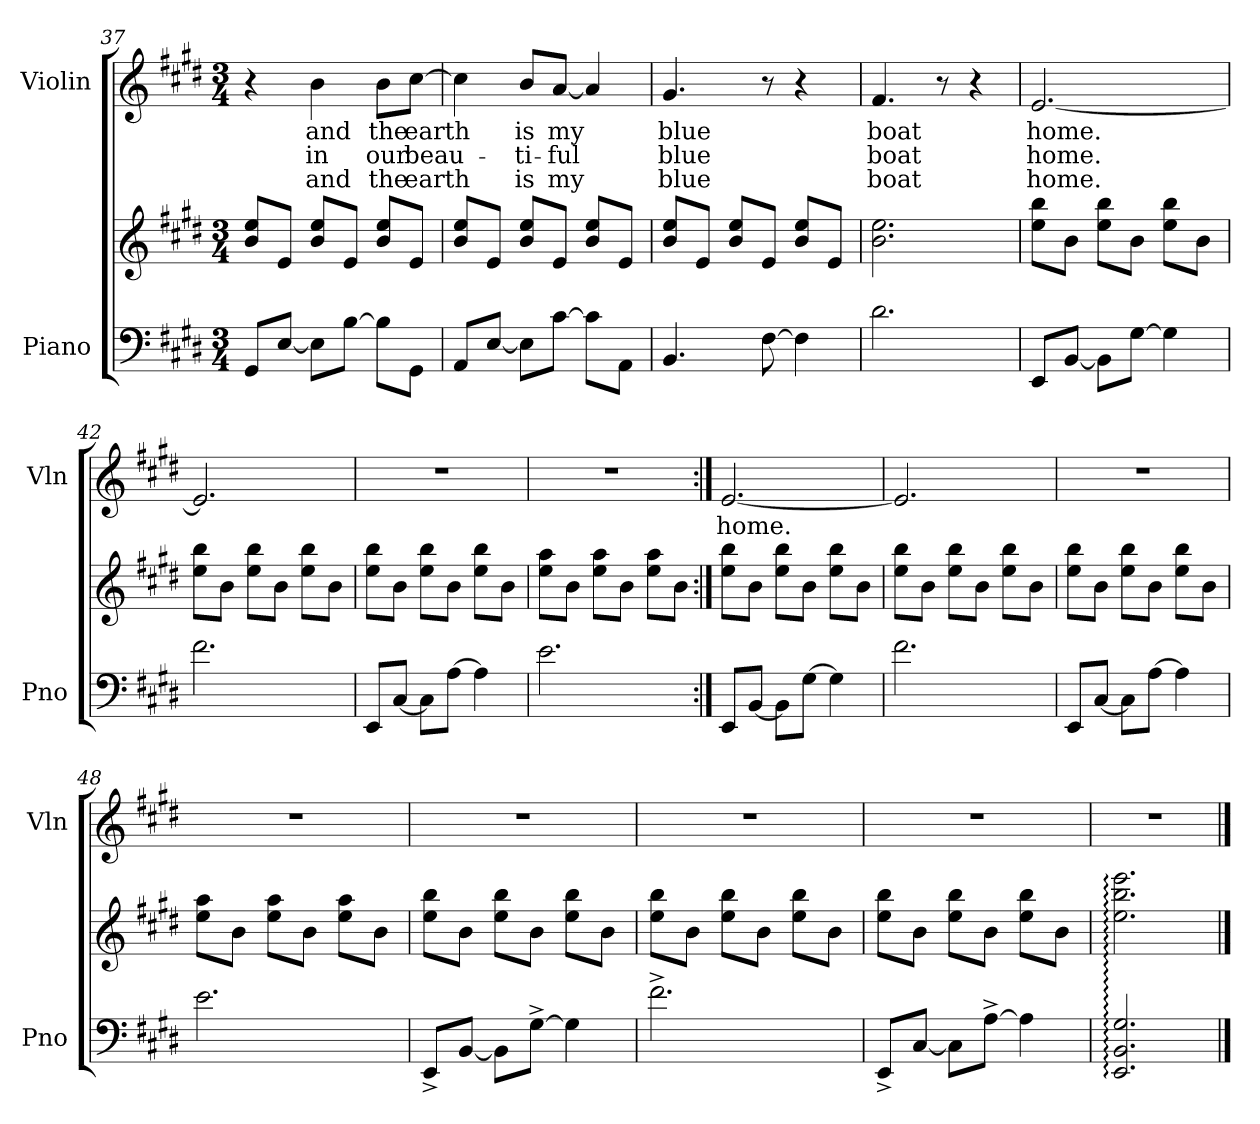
**kern	**kern	**kern	**text	**text	**text
*part2	*part2	*part1	*part1	*part1	*part1
*staff3	*staff2	*staff1	*staff1	*staff1	*staff1
*I"Piano	*	*I"Violin	*	*	*
*I'Pno	*	*I'Vln	*	*	*
!!LO:PB:g=z
*clefF4	*clefG2	*clefG2	*	*	*
*k[f#c#g#d#]	*k[f#c#g#d#]	*k[f#c#g#d#]	*	*	*
*E:	*E:	*E:	*	*	*
*M3/4	*M3/4	*M3/4	*	*	*
=37	=37	=37	=37	=37	=37
8GG#/L	8b/ 8ee/L	4r	.	.	.
[<8E/J	8e/J	.	.	.	.
!	!	!	!LO:LY:b	!LO:LY:b	!LO:LY:b
8E\L]	8b/ 8ee/L	4b\	and	in	and
[>8B\J	8e/J	.	.	.	.
!	!	!	!LO:LY:b	!LO:LY:b	!LO:LY:b
8B\L]	8b/ 8ee/L	8b\L	the	our	the
!	!	!	!LO:LY:b	!LO:LY:b	!LO:LY:b
8GG#\J	8e/J	[>8cc#\J	earth	beau-	earth
=38	=38	=38	=38	=38	=38
8AA/L	8b/ 8ee/L	4cc#\]	.	.	.
[<8E/J	8e/J	.	.	.	.
!	!	!	!LO:LY:b	!LO:LY:b	!LO:LY:b
8E\L]	8b/ 8ee/L	8b/L	is	-ti-	is
!	!	!	!LO:LY:b	!LO:LY:b	!LO:LY:b
[>8c#\J	8e/J	[<8a/J	my	-ful	my
8c#\L]	8b/ 8ee/L	4a/]	.	.	.
8AA\J	8e/J	.	.	.	.
=39	=39	=39	=39	=39	=39
!	!	!	!LO:LY:b	!LO:LY:b	!LO:LY:b
4.BB/	8b/ 8ee/L	4.g#/	blue	blue	blue
.	8e/J	.	.	.	.
.	8b/ 8ee/L	.	.	.	.
[>8F#\	8e/J	8r	.	.	.
4F#\]	8b/ 8ee/L	4r	.	.	.
.	8e/J	.	.	.	.
=40	=40	=40	=40	=40	=40
!	!	!	!LO:LY:b	!LO:LY:b	!LO:LY:b
2.d#\	2.b\ 2.ee\	4.f#/	boat	boat	boat
.	.	8r	.	.	.
.	.	4r	.	.	.
=41	=41	=41	=41	=41	=41
!	!	!	!LO:LY:b	!LO:LY:b	!LO:LY:b
8EE/L	8ee\ 8bb\L	[<2.e/	home.	home.	home.
[<8BB/J	8b\J	.	.	.	.
8BB\L]	8ee\ 8bb\L	.	.	.	.
[>8G#\J	8b\J	.	.	.	.
4G#\]	8ee\ 8bb\L	.	.	.	.
.	8b\J	.	.	.	.
!!LO:LB:g=z
=42	=42	=42	=42	=42	=42
2.f#\	8ee\ 8bb\L	2.e/]	.	.	.
.	8b\J	.	.	.	.
.	8ee\ 8bb\L	.	.	.	.
.	8b\J	.	.	.	.
.	8ee\ 8bb\L	.	.	.	.
.	8b\J	.	.	.	.
=43	=43	=43	=43	=43	=43
8EE/L	8ee\ 8bb\L	2.r	.	.	.
[<8C#/J	8b\J	.	.	.	.
8C#\L]	8ee\ 8bb\L	.	.	.	.
[>8A\J	8b\J	.	.	.	.
4A\]	8ee\ 8bb\L	.	.	.	.
.	8b\J	.	.	.	.
=44	=44	=44	=44	=44	=44
2.e\	8ee\ 8aa\L	2.r	.	.	.
.	8b\J	.	.	.	.
.	8ee\ 8aa\L	.	.	.	.
.	8b\J	.	.	.	.
.	8ee\ 8aa\L	.	.	.	.
.	8b\J	.	.	.	.
=45:|!	=45:|!	=45:|!	=45:|!	=45:|!	=45:|!
!	!	!	!LO:LY:b	!	!
8EE/L	8ee\ 8bb\L	[<2.e/	home.	.	.
[<8BB/J	8b\J	.	.	.	.
8BB\L]	8ee\ 8bb\L	.	.	.	.
[>8G#\J	8b\J	.	.	.	.
4G#\]	8ee\ 8bb\L	.	.	.	.
.	8b\J	.	.	.	.
=46	=46	=46	=46	=46	=46
2.f#\	8ee\ 8bb\L	2.e/]	.	.	.
.	8b\J	.	.	.	.
.	8ee\ 8bb\L	.	.	.	.
.	8b\J	.	.	.	.
.	8ee\ 8bb\L	.	.	.	.
.	8b\J	.	.	.	.
=47	=47	=47	=47	=47	=47
8EE/L	8ee\ 8bb\L	2.r	.	.	.
[<8C#/J	8b\J	.	.	.	.
8C#\L]	8ee\ 8bb\L	.	.	.	.
[>8A\J	8b\J	.	.	.	.
4A\]	8ee\ 8bb\L	.	.	.	.
.	8b\J	.	.	.	.
!!LO:LB:g=z
=48	=48	=48	=48	=48	=48
2.e\	8ee\ 8aa\L	2.r	.	.	.
.	8b\J	.	.	.	.
.	8ee\ 8aa\L	.	.	.	.
.	8b\J	.	.	.	.
.	8ee\ 8aa\L	.	.	.	.
.	8b\J	.	.	.	.
=49	=49	=49	=49	=49	=49
8EE^/L	8ee\ 8bb\L	2.r	.	.	.
[<8BB/J	8b\J	.	.	.	.
8BB\L]	8ee\ 8bb\L	.	.	.	.
[>8G#^\J	8b\J	.	.	.	.
4G#\]	8ee\ 8bb\L	.	.	.	.
.	8b\J	.	.	.	.
=50	=50	=50	=50	=50	=50
2.f#^\	8ee\ 8bb\L	2.r	.	.	.
.	8b\J	.	.	.	.
.	8ee\ 8bb\L	.	.	.	.
.	8b\J	.	.	.	.
.	8ee\ 8bb\L	.	.	.	.
.	8b\J	.	.	.	.
=51	=51	=51	=51	=51	=51
8EE^/L	8ee\ 8bb\L	2.r	.	.	.
[<8C#/J	8b\J	.	.	.	.
8C#\L]	8ee\ 8bb\L	.	.	.	.
[>8A^\J	8b\J	.	.	.	.
4A\]	8ee\ 8bb\L	.	.	.	.
.	8b\J	.	.	.	.
=52	=52	=52	=52	=52	=52
2.EE/:: 2.BB/:: 2.G#/::	2.ee\:: 2.bb\:: 2.eee\::	2.r	.	.	.
==	==	==	==	==	==
*-	*-	*-	*-	*-	*-
